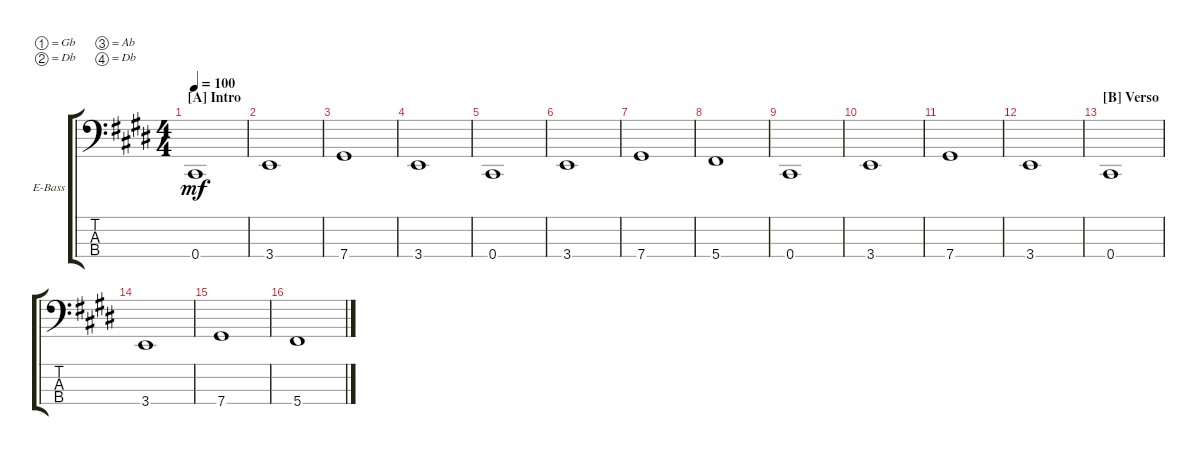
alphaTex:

\defaultSystemsLayout 4
\bracketExtendMode groupsimilarinstruments
\firstSystemTrackNameOrientation horizontal
\otherSystemsTrackNameOrientation horizontal
\track ("Electric Bass" "E-Bass") {multiBarRest instrument electricbassfinger}
\staff {score tabs}
\tuning (Gb2 Db2 Ab1 Db1)
\ts (4 4)
\section ("A" "Intro")
\tempo 100
\clef f4
\ks e
0.4.1{dy mf instrument electricbassfinger} |
3.4.1 |
7.4.1 |
3.4.1 |
0.4.1 |
3.4.1 |
7.4.1 |
5.4.1 |
0.4.1 |
3.4.1 |
7.4.1 |
3.4.1 |
\section ("B" "Verso")
0.4.1 |
3.4.1 |
7.4.1 |
5.4.1
